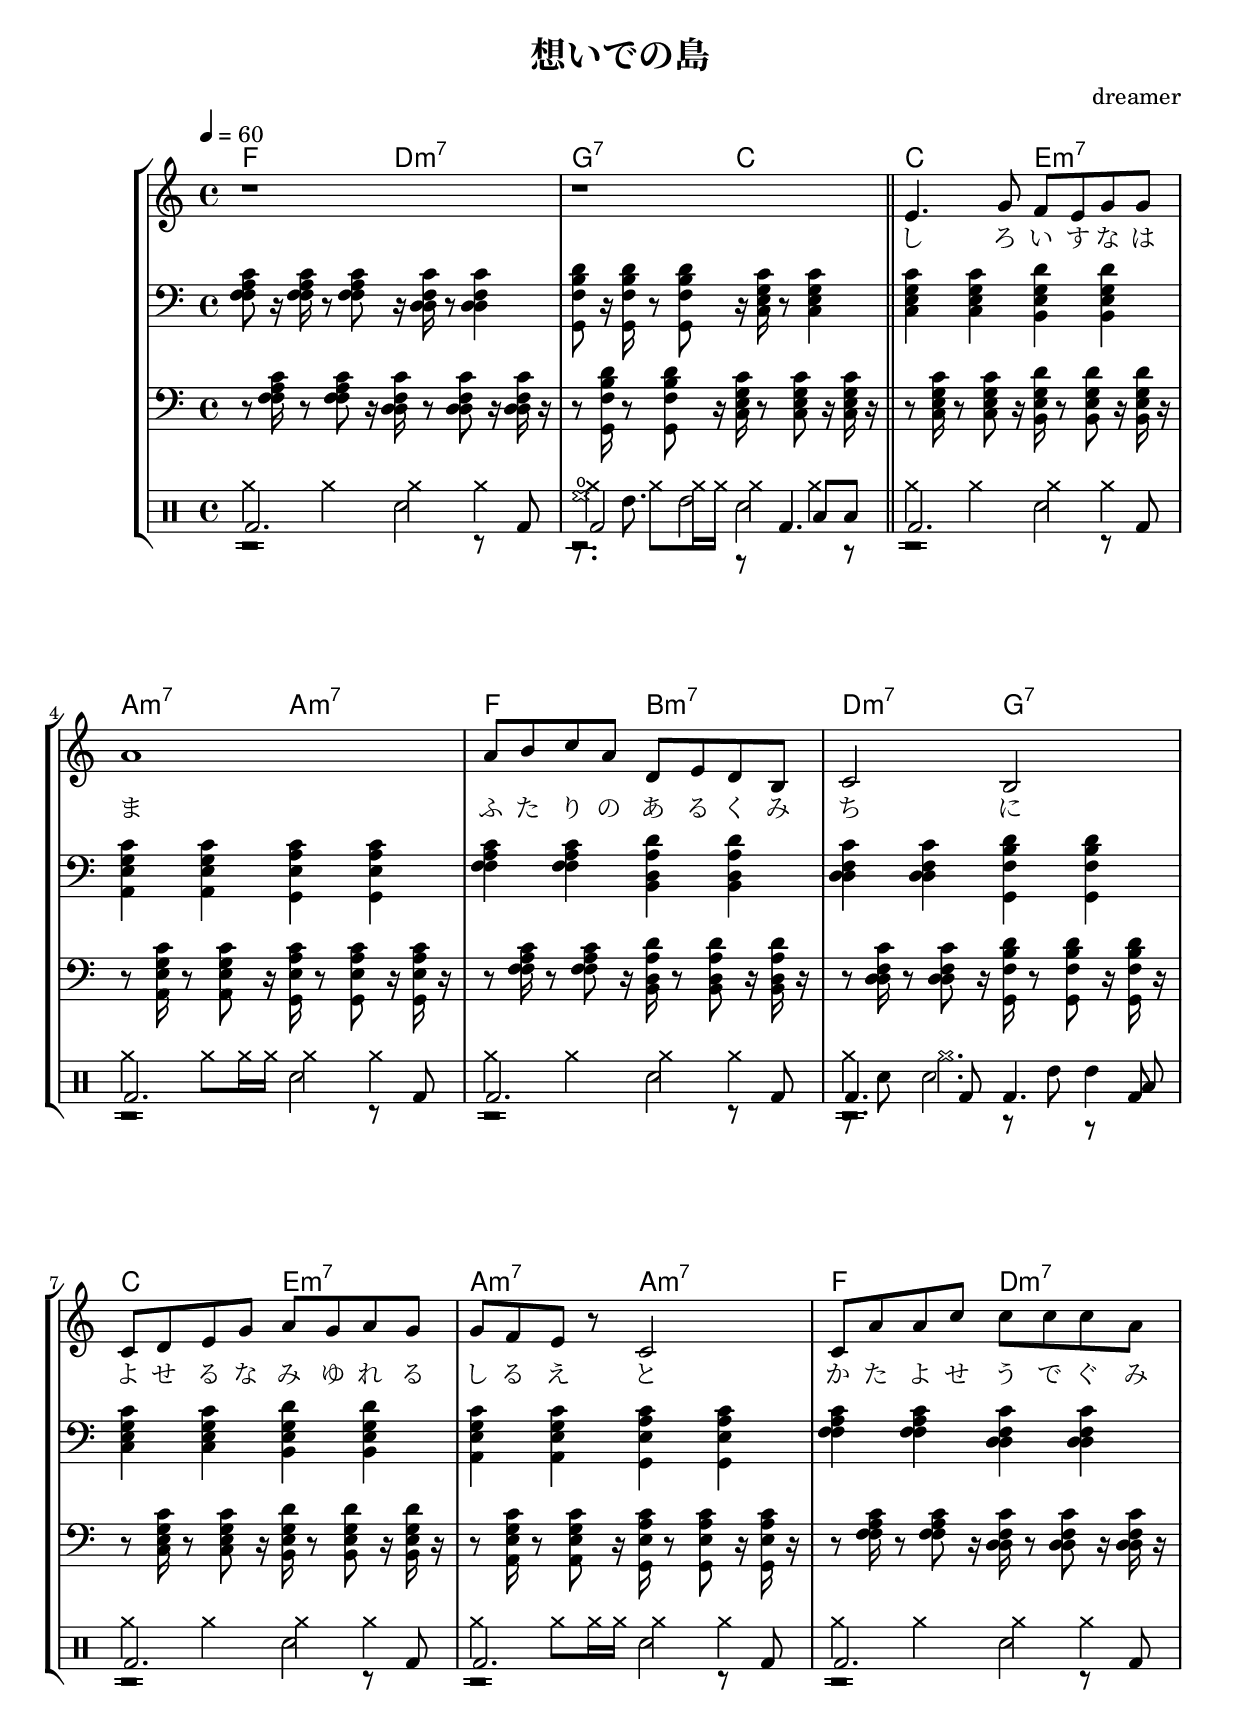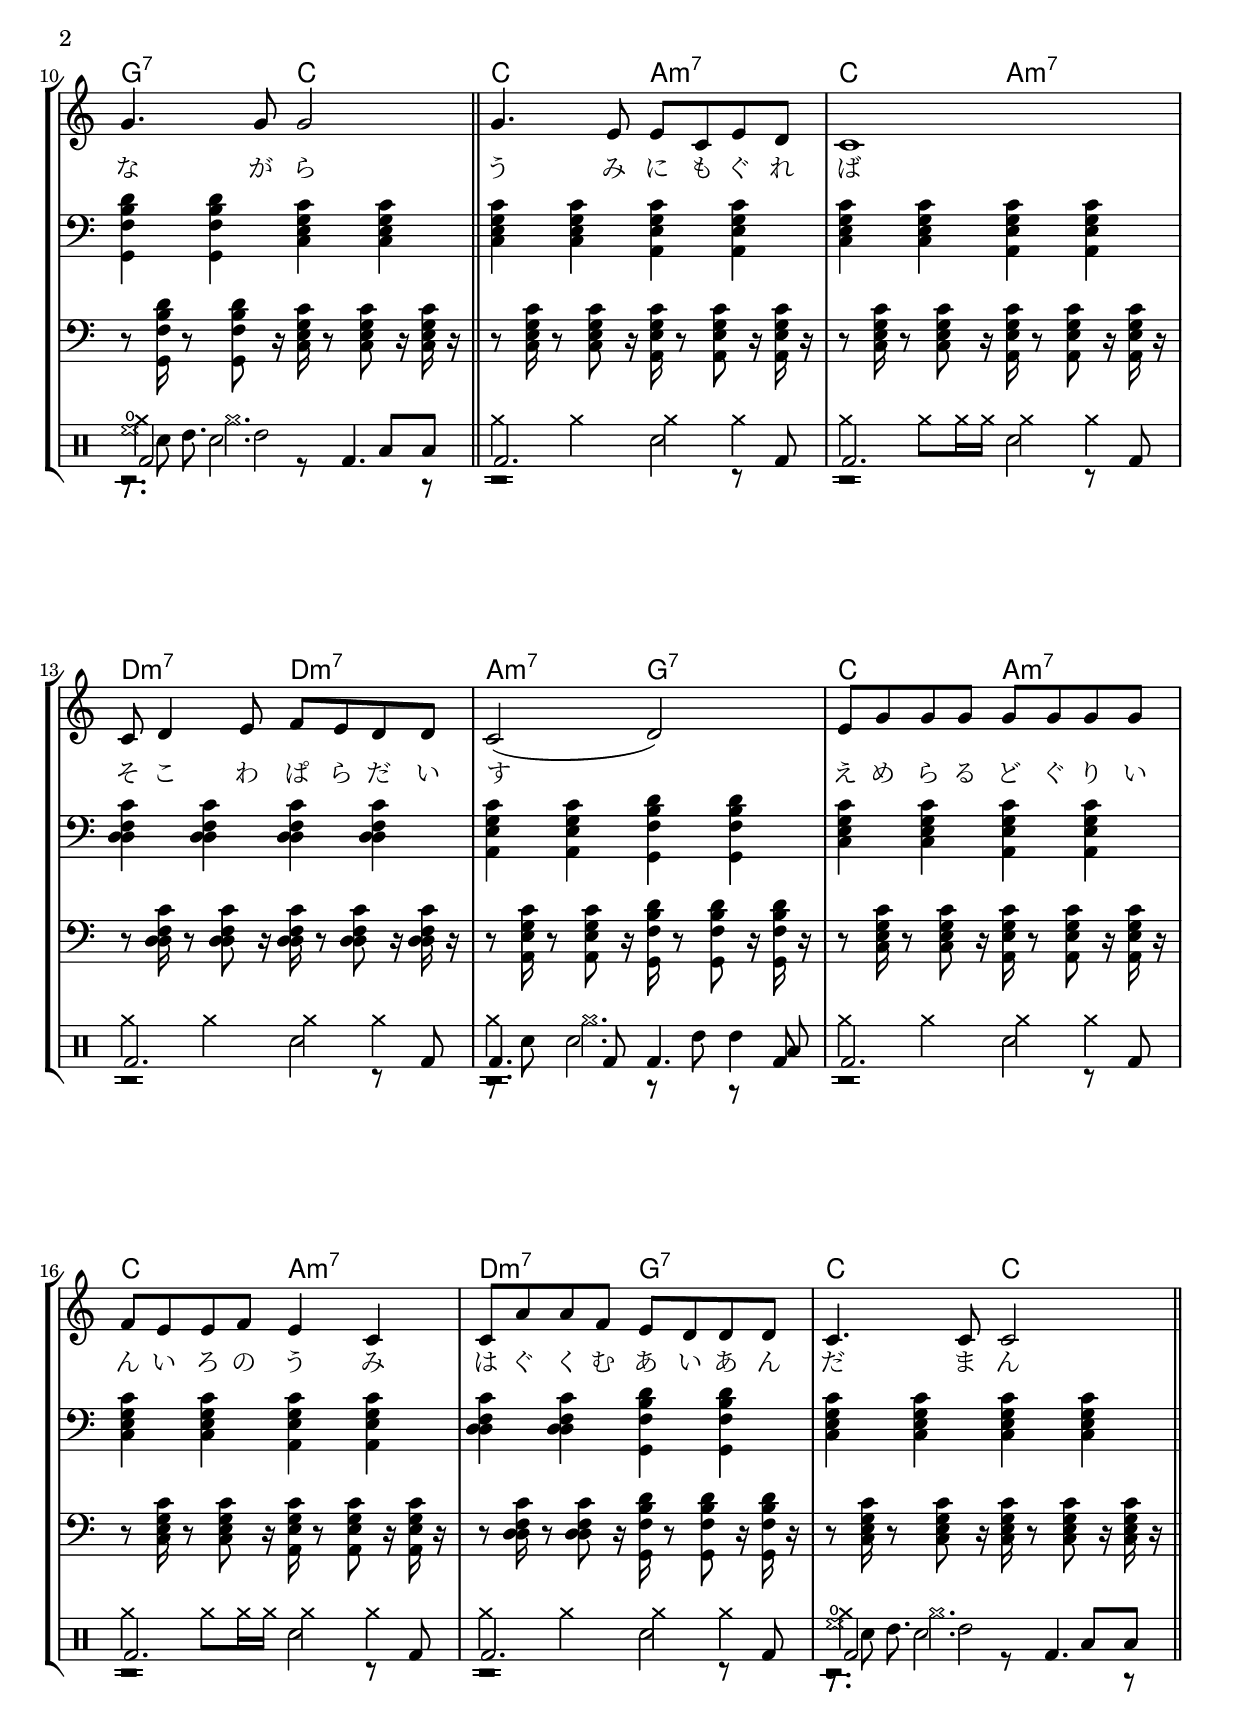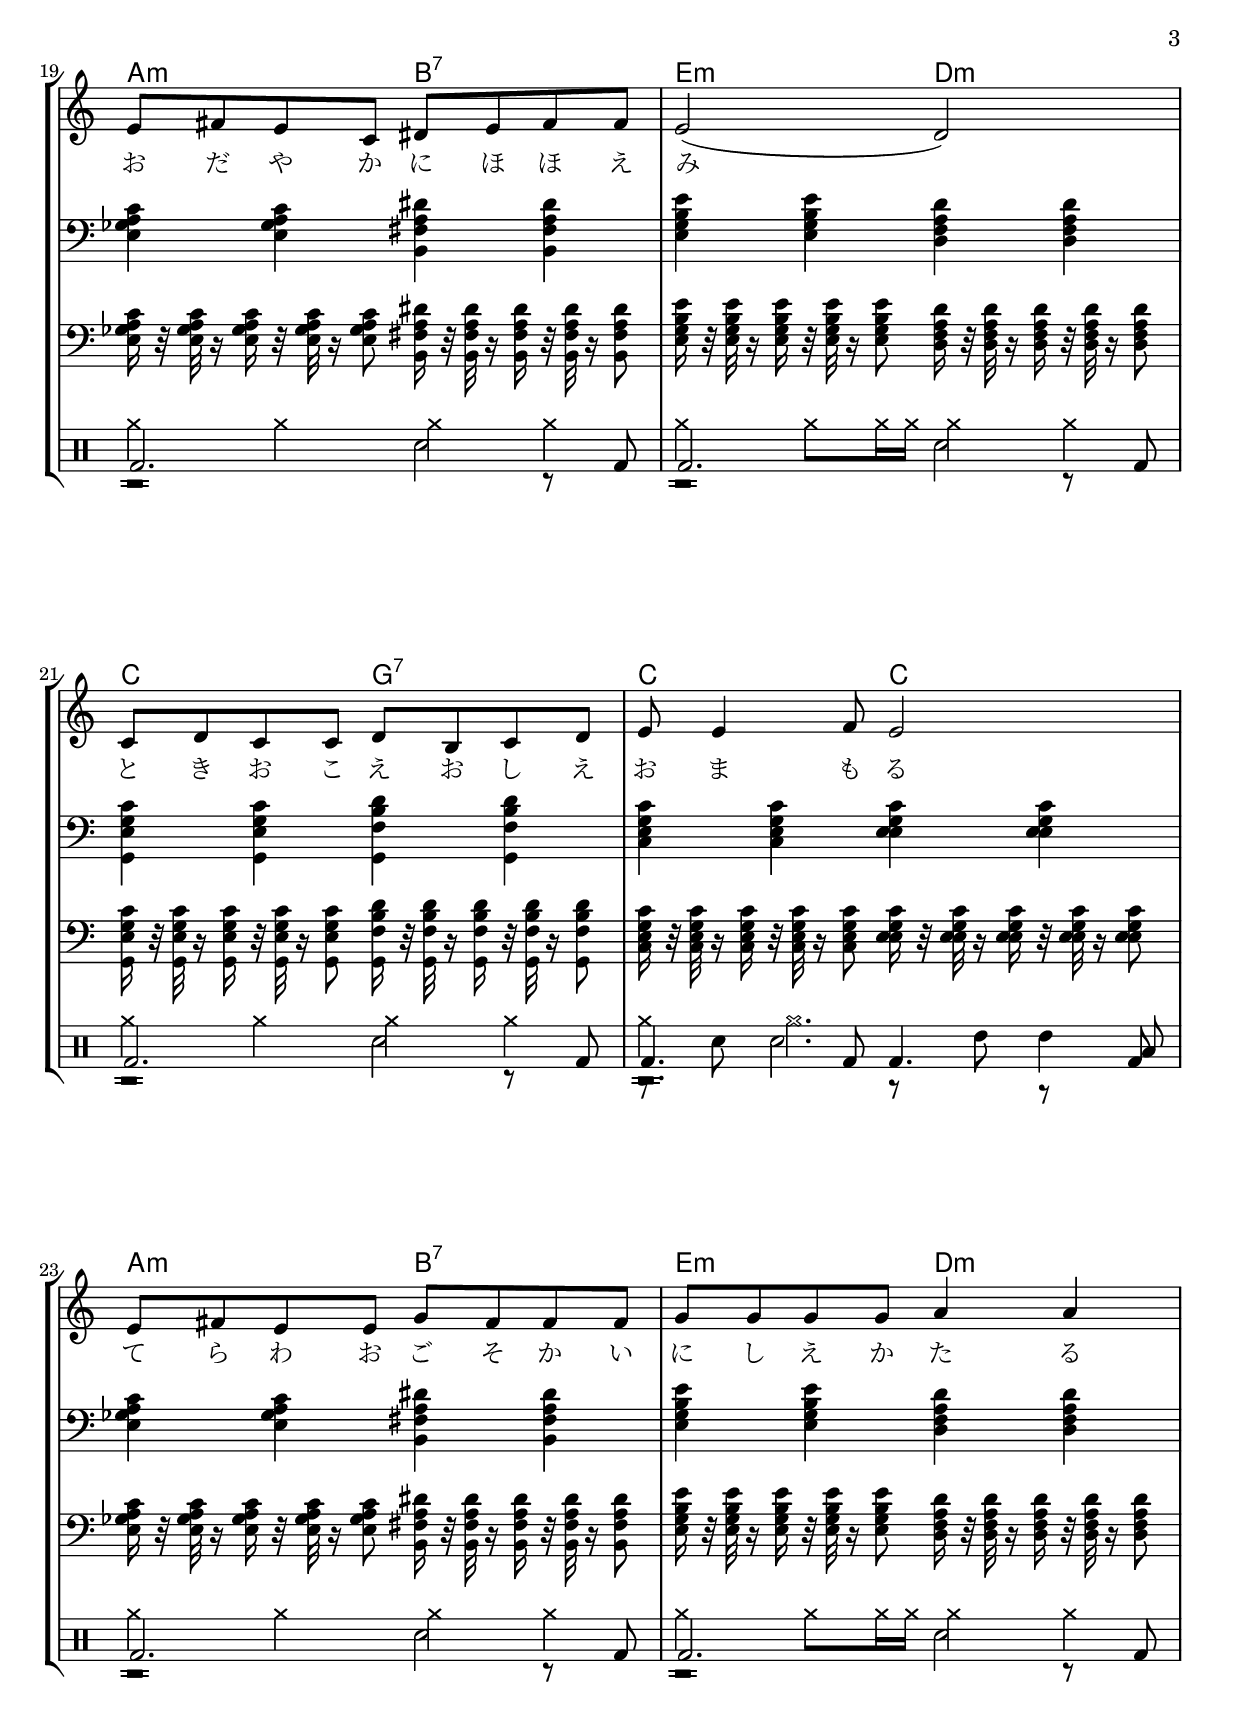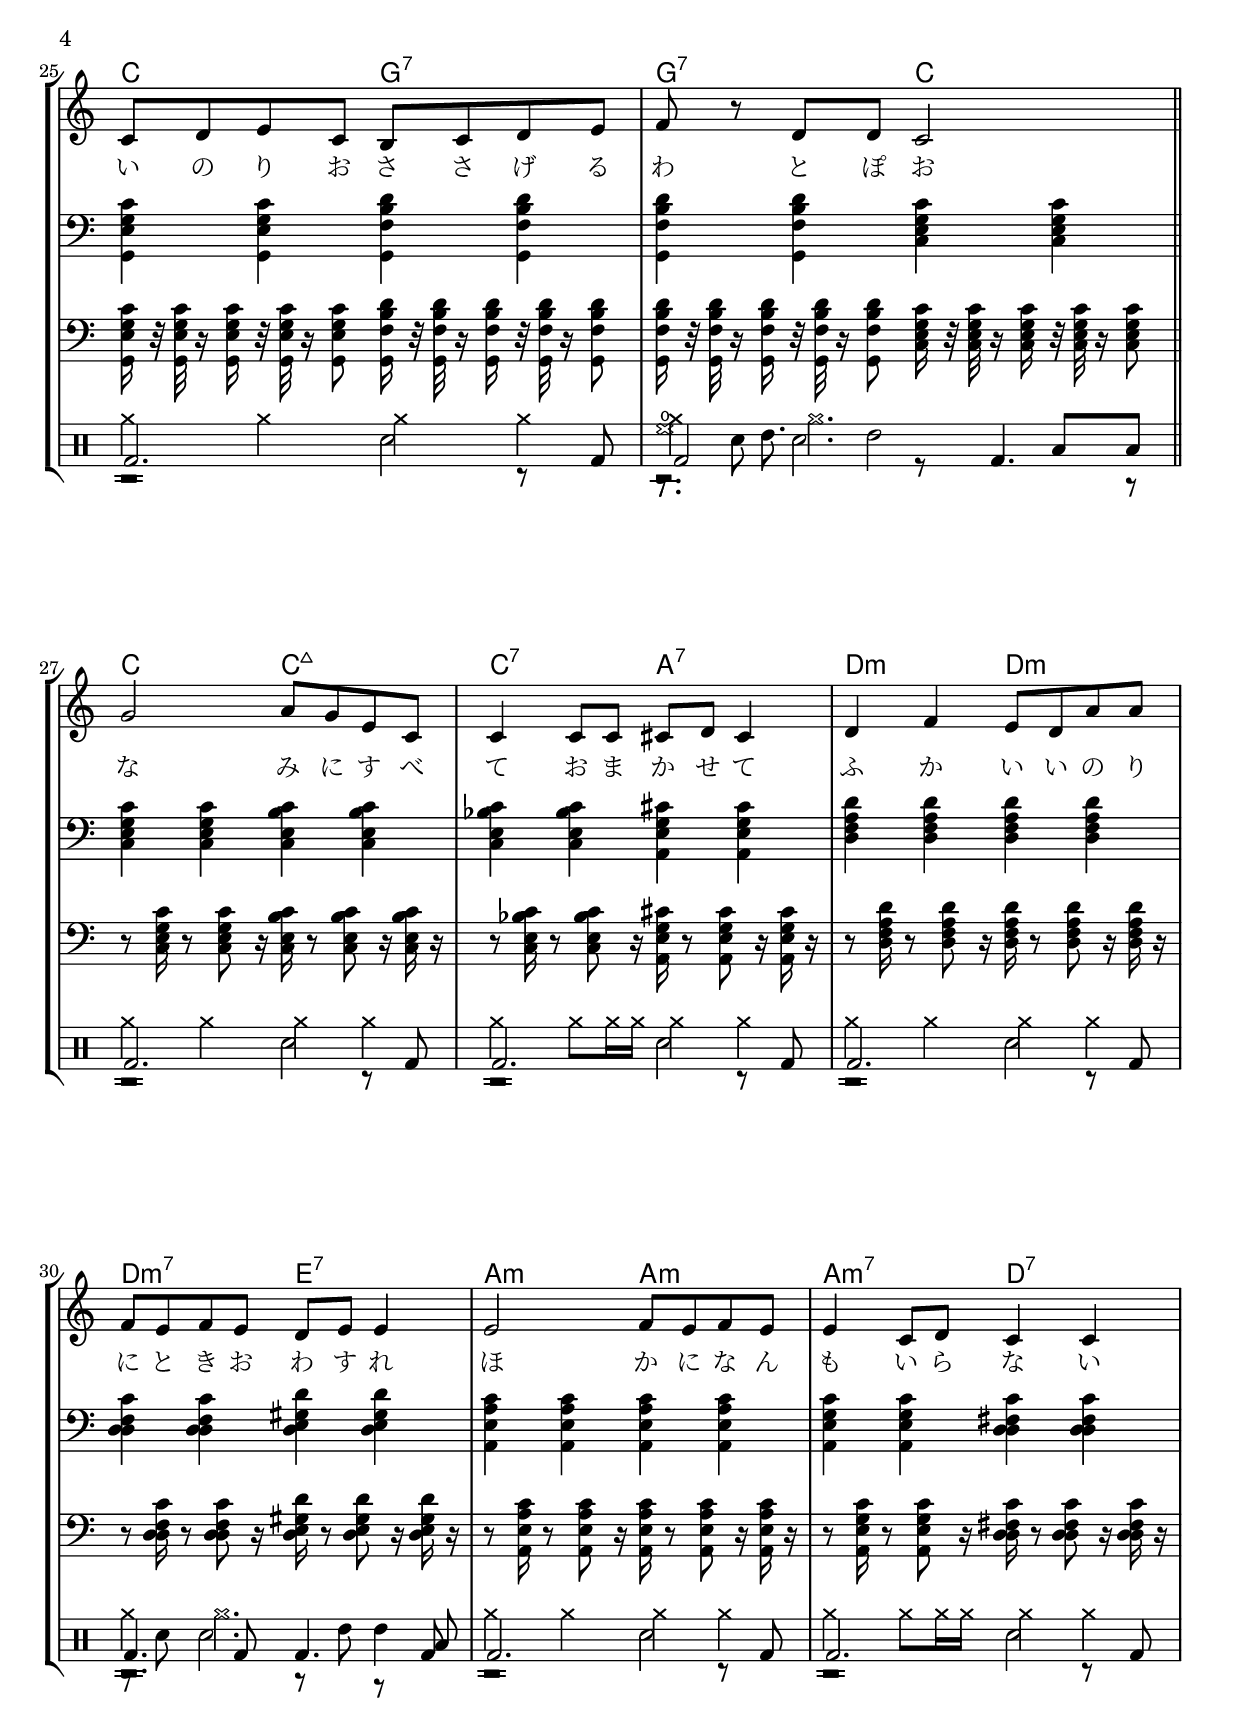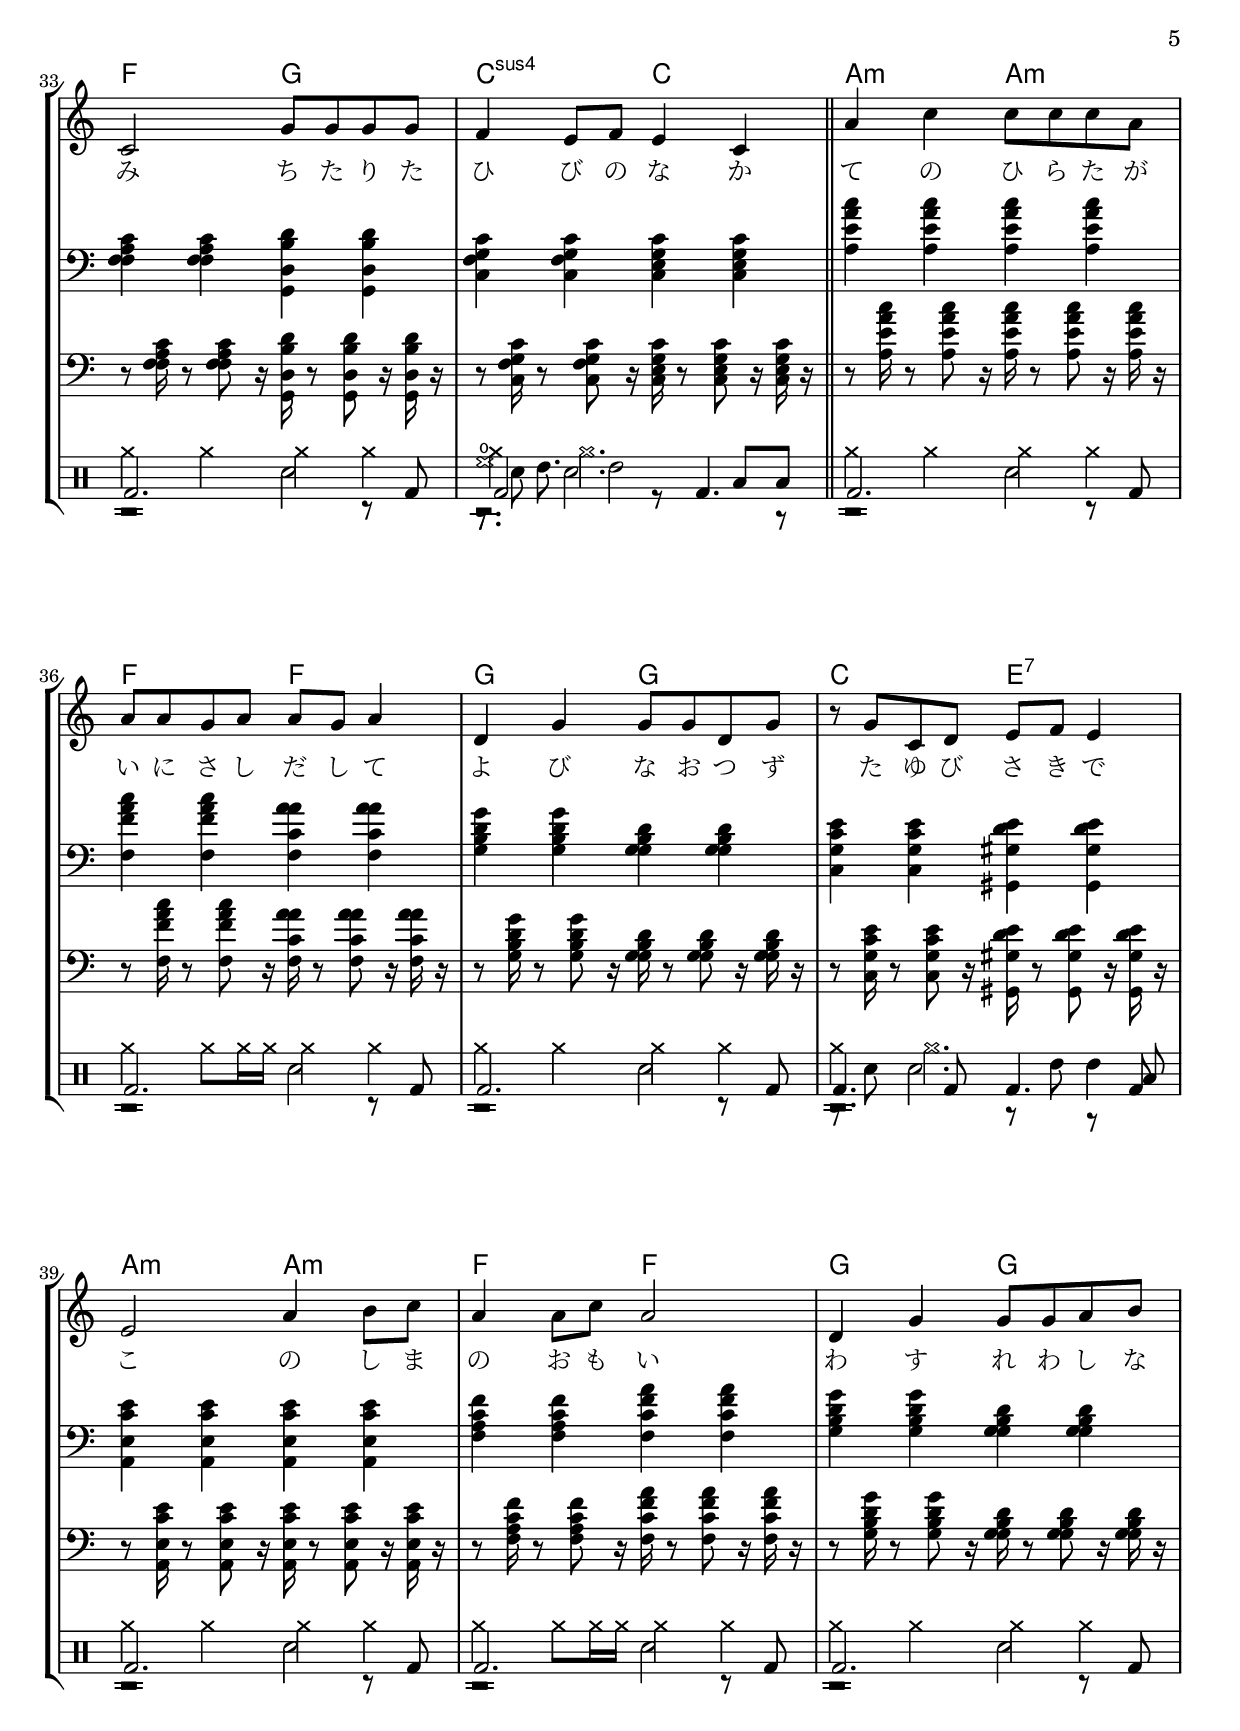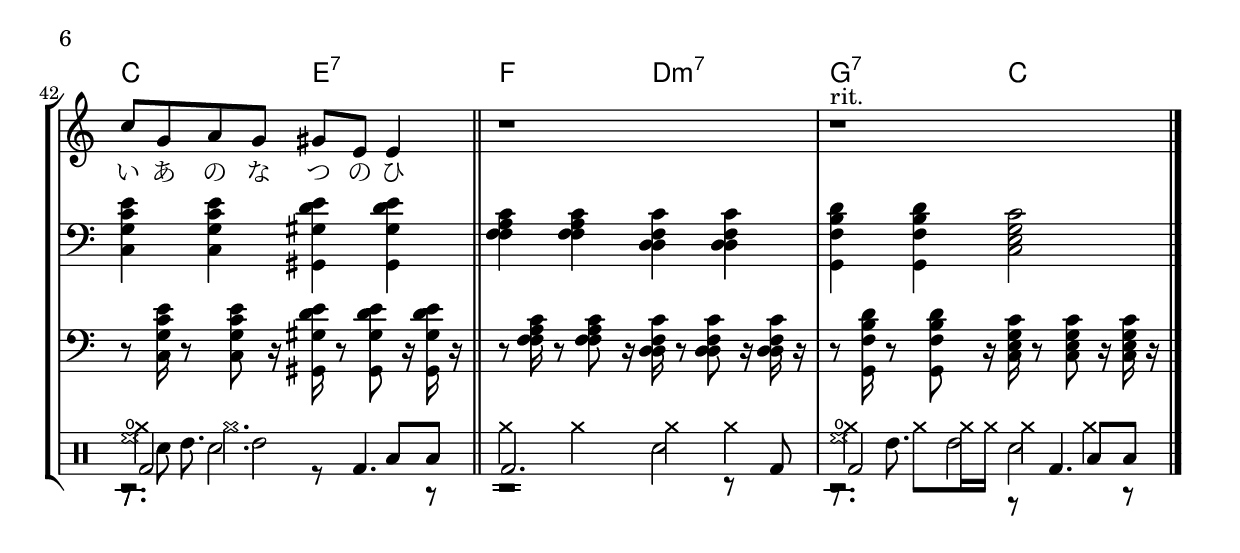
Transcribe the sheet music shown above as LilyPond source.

\version "2.12.1"

\header {
	title = \markup {想いでの島}
	composer = \markup \center-column {dreamer}
}

harmony = \chordmode {
	f2 d:min7 g:7 c 

	c e:min7 a:min7 a:min7 f b:min7 d:min7 g:7 c e:min7 a:min7 a:min7 f d:min7 g:7 c 

	c a:min7 c a:min7 d:min7 d:min7 a:min7 g:7 c a:min7 c a:min7 d:min7 g:7 c c 

	a:m b:7 e:m d:m c g:7 c c a:m b:7 e:m d:m c g:7 g:7 c 

	c c:maj7 c:7 a:7 d:m d:m d:min7 e:7 a:m a:m a:min7 d:7 f g c:sus4 c 

	a:m a:m f f g g c e:7 a:m a:m f f g g c e:7 

	f d:min7 g:7 c 
}

melody = {
	\key c \major
	\tempo 4 = 60
	r1 | r1   
	\set Staff.midiInstrument = #"fss0.35"
	 e'4.  g'8  f'8  e'8  g'8  g'8 
	a'1 
	a'8  b'8  c''8  a'8  d'8  e'8  d'8  b8 
	c'2  b2 
	c'8  d'8  e'8  g'8  a'8  g'8  a'8  g'8 
	g'8  f'8  e'8  r8  c'2 
	c'8  a'8  a'8  c''8  c''8  c''8  c''8  a'8 
	g'4.  g'8  g'2
	\set Staff.midiInstrument = #"fss0.35"
	 g'4.  e'8  e'8  c'8  e'8  d'8 
	c'1 
	c'8  d'4  e'8  f'8  e'8  d'8  d'8 
	c'2  (d'2) 
	e'8  g'8  g'8  g'8  g'8  g'8  g'8  g'8 
	f'8  e'8  e'8  f'8  e'4  c'4 
	c'8  a'8  a'8  f'8  e'8  d'8  d'8  d'8 
	c'4.  c'8  c'2
	\set Staff.midiInstrument = #"fss0.35"
	 e'8  fis'8  e'8  c'8  dis'8  e'8  fis'8  fis'8 
	e'2  (d'2) 
	c'8  d'8  c'8  c'8  d'8  b8  c'8  d'8 
	e'8  e'4  f'8  e'2 
	e'8  fis'8  e'8  e'8  g'8  fis'8  fis'8  fis'8 
	g'8  g'8  g'8  g'8  a'4  a'4 
	c'8  d'8  e'8  c'8  b8  c'8  d'8  e'8 
	f'8  r8  d'8  d'8  c'2
	\set Staff.midiInstrument = #"fss0.35"
	 g'2  a'8  g'8  e'8  c'8 
	c'4  c'8  c'8  cis'8  d'8  cis'4 
	d'4  f'4  e'8  d'8  a'8  a'8 
	f'8  e'8  f'8  e'8  d'8  e'8  e'4 
	e'2  f'8  e'8  f'8  e'8 
	e'4  c'8  d'8  c'4  c'4 
	c'2  g'8  g'8  g'8  g'8 
	f'4  e'8  f'8  e'4  c'4
	\set Staff.midiInstrument = #"fss0.35"
	 a'4  c''4  c''8  c''8  c''8  a'8 
	a'8  a'8  g'8  a'8  a'8  g'8  a'4 
	d'4  g'4  g'8  g'8  d'8  g'8 
	r8  g'8  c'8  d'8  e'8  f'8  e'4 
	e'2  a'4  b'8  c''8 
	a'4  a'8  c''8  a'2 
	d'4  g'4  g'8  g'8  a'8  b'8 
	c''8  g'8  a'8  g'8  gis'8  e'8  e'4
	r1 | r1^"rit." \bar "|."
}

words = \lyricmode {
	
	し  ろ  い  す  な  は  ま  ふ  た  り  の  あ  る  く  み  ち  に  よ  せ  る  な  み  ゆ  れ  る  し  る  え  と  か  た  よ  せ  う  で  ぐ  み  な  が  ら  
	う  み  に  も  ぐ  れ  ば  そ  こ  わ  ぱ  ら  だ  い  す  え  め  ら  る  ど  ぐ  り  い  ん  い  ろ  の  う  み  は  ぐ  く  む  あ  い  あ  ん  だ  ま  ん  
	お  だ  や  か  に  ほ  ほ  え  み  と  き  お  こ  え  お  し  え  お  ま  も  る  て  ら  わ  お  ご  そ  か  い  に  し  え  か  た  る  い  の  り  お  さ  さ  げ  る  わ  と  ぽ  お  
	な  み  に  す  べ  て  お  ま  か  せ  て  ふ  か  い  い  の  り  に  と  き  お  わ  す  れ  ほ  か  に  な  ん  も  い  ら  な  い  み  ち  た  り  た  ひ  び  の  な  か  
	て  の  ひ  ら  た  が  い  に  さ  し  だ  し  て  よ  び  な  お  つ  ず  た  ゆ  び  さ  き  で  こ  の  し  ま  の  お  も  い  わ  す  れ  わ  し  な  い  あ  の  な  つ  の  ひ  
	
}

tempochange = {
	\tempo 4 = 60
	r1 | r1 \bar "||"
	\tempo 4 = 60
	r1 | r1 | r1 | r1 | r1 | r1 | r1 | r1 \bar "||"
	\tempo 4 = 60
	r1 | r1 | r1 | r1 | r1 | r1 | r1 | r1 \bar "||"
	\tempo 4 = 60
	r1 | r1 | r1 | r1 | r1 | r1 | r1 | r1 \bar "||"
	\tempo 4 = 60
	r1 | r1 | r1 | r1 | r1 | r1 | r1 | r1 \bar "||"
	\tempo 4 = 60
	r1 | r1 | r1 | r1 | r1 | r1 | r1 | r1 \bar "||"
	\tempo 4 = 60
	r1 | \tempo 4 = 45 r2 \tempo 4 = 40 r2 \bar "|."
}

mainacc = {
	\clef bass
	\set Staff.midiInstrument = #"Synthstrings 1"
	\key c \major
	\tempo 4 = 60
	<f f a c'>8 r16 <f f a c'>16 r8     <f f a c'>8
	r16 <d d f c'>16 r8     <d d f c'>4
	<g, f b d'>8 r16 <g, f b d'>16 r8     <g, f b d'>8
	r16 <c e g c'>16 r8     <c e g c'>4
	\bar "||"

	\set Staff.midiInstrument = #"Synthstrings 2"
	<c e g c'>4 <c e g c'>4
	<b, e g d'>4 <b, e g d'>4
	<a, e g c'>4 <a, e g c'>4
	<g, e a c'>4 <g, e a c'>4
	<f f a c'>4 <f f a c'>4
	<b, d a d'>4 <b, d a d'>4
	<d d f c'>4 <d d f c'>4
	<g, f b d'>4 <g, f b d'>4
	<c e g c'>4 <c e g c'>4
	<b, e g d'>4 <b, e g d'>4
	<a, e g c'>4 <a, e g c'>4
	<g, e a c'>4 <g, e a c'>4
	<f f a c'>4 <f f a c'>4
	<d d f c'>4 <d d f c'>4
	<g, f b d'>4 <g, f b d'>4
	<c e g c'>4 <c e g c'>4
	\bar "||"

	\set Staff.midiInstrument = #"String Ensemble 2"
	<c e g c'>4 <c e g c'>4
	<a, e g c'>4 <a, e g c'>4
	<c e g c'>4 <c e g c'>4
	<a, e g c'>4 <a, e g c'>4
	<d d f c'>4 <d d f c'>4
	<d d f c'>4 <d d f c'>4
	<a, e g c'>4 <a, e g c'>4
	<g, f b d'>4 <g, f b d'>4
	<c e g c'>4 <c e g c'>4
	<a, e g c'>4 <a, e g c'>4
	<c e g c'>4 <c e g c'>4
	<a, e g c'>4 <a, e g c'>4
	<d d f c'>4 <d d f c'>4
	<g, f b d'>4 <g, f b d'>4
	<c e g c'>4 <c e g c'>4
	<c e g c'>4 <c e g c'>4
	\bar "||"

	\set Staff.midiInstrument = #"String Ensemble 1"
	<ges e a c'>4 <ges e a c'>4
	<b, fis a dis'>4 <b, fis a dis'>4
	<e g b e'>4 <e g b e'>4
	<f d a d'>4 <f d a d'>4
	<g, e g c'>4 <g, e g c'>4
	<g, f b d'>4 <g, f b d'>4
	<c e g c'>4 <c e g c'>4
	<e e g c'>4 <e e g c'>4
	<ges e a c'>4 <ges e a c'>4
	<b, fis a dis'>4 <b, fis a dis'>4
	<e g b e'>4 <e g b e'>4
	<f d a d'>4 <f d a d'>4
	<g, e g c'>4 <g, e g c'>4
	<g, f b d'>4 <g, f b d'>4
	<g, f b d'>4 <g, f b d'>4
	<c e g c'>4 <c e g c'>4
	\bar "||"

	\set Staff.midiInstrument = #"Viola"
	<c e g c'>4 <c e g c'>4
	<c e b c'>4 <c e b c'>4
	<c e bes c'>4 <c e bes c'>4
	<a, e g cis'>4 <a, e g cis'>4
	<d f a d'>4 <d f a d'>4
	<d f a d'>4 <d f a d'>4
	<d d f c'>4 <d d f c'>4
	<e d gis d'>4 <e d gis d'>4
	<a, e a c'>4 <a, e a c'>4
	<a, e a c'>4 <a, e a c'>4
	<a, e g c'>4 <a, e g c'>4
	<d d fis c'>4 <d d fis c'>4
	<f f a c'>4 <f f a c'>4
	<g, d b d'>4 <g, d b d'>4
	<c f g c'>4 <c f g c'>4
	<c e g c'>4 <c e g c'>4
	\bar "||"

	\set Staff.midiInstrument = #"Viola"
	<a e' a' c''>4 <a e' a' c''>4
	<a e' a' c''>4 <a e' a' c''>4
	<f f' a' c''>4 <f f' a' c''>4
	<f c' a' a'>4 <f c' a' a'>4
	<g b d' g'>4 <g b d' g'>4
	<g g b d'>4 <g g b d'>4
	<c g c' e'>4 <c g c' e'>4
	<gis, gis d' e'>4 <gis, gis d' e'>4
	<a, e c' e'>4 <a, e c' e'>4
	<a, e c' e'>4 <a, e c' e'>4
	<f a c' f'>4 <f a c' f'>4
	<f c' f' a'>4 <f c' f' a'>4
	<g b d' g'>4 <g b d' g'>4
	<g g b d'>4 <g g b d'>4
	<c g c' e'>4 <c g c' e'>4
	<gis, gis d' e'>4 <gis, gis d' e'>4
	\bar "||"

	\set Staff.midiInstrument = #"String Ensemble 1"
	<f f a c'>4 <f f a c'>4
	<d d f c'>4 <d d f c'>4
	<g, f b d'>4 <g, f b d'>4
	<c e g c'>2
	\bar "|."
}

subacc = {
	\clef bass
	\set Staff.midiInstrument = #"String Ensemble 1"
	\key c \major
	\tempo 4 = 60
	r8 <f f a c'>16 r8 <f f a c'>8 r16
	<d d f c'>16 r8      <d d f c'>8 r16 <d d f c'>16 r16
	r8 <g, f b d'>16 r8 <g, f b d'>8 r16
	<c e g c'>16 r8      <c e g c'>8 r16 <c e g c'>16 r16
	\bar "||"

	\set Staff.midiInstrument = #"Acoustic grand"
	r8 <c e g c'>16 r8 <c e g c'>8 r16
	<b, e g d'>16 r8      <b, e g d'>8 r16 <b, e g d'>16 r16
	r8 <a, e g c'>16 r8 <a, e g c'>8 r16
	<g, e a c'>16 r8      <g, e a c'>8 r16 <g, e a c'>16 r16
	r8 <f f a c'>16 r8 <f f a c'>8 r16
	<b, d a d'>16 r8      <b, d a d'>8 r16 <b, d a d'>16 r16
	r8 <d d f c'>16 r8 <d d f c'>8 r16
	<g, f b d'>16 r8      <g, f b d'>8 r16 <g, f b d'>16 r16
	r8 <c e g c'>16 r8 <c e g c'>8 r16
	<b, e g d'>16 r8      <b, e g d'>8 r16 <b, e g d'>16 r16
	r8 <a, e g c'>16 r8 <a, e g c'>8 r16
	<g, e a c'>16 r8      <g, e a c'>8 r16 <g, e a c'>16 r16
	r8 <f f a c'>16 r8 <f f a c'>8 r16
	<d d f c'>16 r8      <d d f c'>8 r16 <d d f c'>16 r16
	r8 <g, f b d'>16 r8 <g, f b d'>8 r16
	<c e g c'>16 r8      <c e g c'>8 r16 <c e g c'>16 r16
	\bar "||"

	\set Staff.midiInstrument = #"Acoustic grand"
	r8 <c e g c'>16 r8 <c e g c'>8 r16
	<a, e g c'>16 r8      <a, e g c'>8 r16 <a, e g c'>16 r16
	r8 <c e g c'>16 r8 <c e g c'>8 r16
	<a, e g c'>16 r8      <a, e g c'>8 r16 <a, e g c'>16 r16
	r8 <d d f c'>16 r8 <d d f c'>8 r16
	<d d f c'>16 r8      <d d f c'>8 r16 <d d f c'>16 r16
	r8 <a, e g c'>16 r8 <a, e g c'>8 r16
	<g, f b d'>16 r8      <g, f b d'>8 r16 <g, f b d'>16 r16
	r8 <c e g c'>16 r8 <c e g c'>8 r16
	<a, e g c'>16 r8      <a, e g c'>8 r16 <a, e g c'>16 r16
	r8 <c e g c'>16 r8 <c e g c'>8 r16
	<a, e g c'>16 r8      <a, e g c'>8 r16 <a, e g c'>16 r16
	r8 <d d f c'>16 r8 <d d f c'>8 r16
	<g, f b d'>16 r8      <g, f b d'>8 r16 <g, f b d'>16 r16
	r8 <c e g c'>16 r8 <c e g c'>8 r16
	<c e g c'>16 r8      <c e g c'>8 r16 <c e g c'>16 r16
	\bar "||"

	\set Staff.midiInstrument = #"Acoustic grand"
	<ges e a c'>16 r32 <ges e a c'>32 r16     <ges e a c'>16 r32 <ges e a c'>32 r16     <ges e a c'>8
	<b, fis a dis'>16 r32 <b, fis a dis'>32 r16     <b, fis a dis'>16 r32 <b, fis a dis'>32 r16     <b, fis a dis'>8
	<e g b e'>16 r32 <e g b e'>32 r16     <e g b e'>16 r32 <e g b e'>32 r16     <e g b e'>8
	<f d a d'>16 r32 <f d a d'>32 r16     <f d a d'>16 r32 <f d a d'>32 r16     <f d a d'>8
	<g, e g c'>16 r32 <g, e g c'>32 r16     <g, e g c'>16 r32 <g, e g c'>32 r16     <g, e g c'>8
	<g, f b d'>16 r32 <g, f b d'>32 r16     <g, f b d'>16 r32 <g, f b d'>32 r16     <g, f b d'>8
	<c e g c'>16 r32 <c e g c'>32 r16     <c e g c'>16 r32 <c e g c'>32 r16     <c e g c'>8
	<e e g c'>16 r32 <e e g c'>32 r16     <e e g c'>16 r32 <e e g c'>32 r16     <e e g c'>8
	<ges e a c'>16 r32 <ges e a c'>32 r16     <ges e a c'>16 r32 <ges e a c'>32 r16     <ges e a c'>8
	<b, fis a dis'>16 r32 <b, fis a dis'>32 r16     <b, fis a dis'>16 r32 <b, fis a dis'>32 r16     <b, fis a dis'>8
	<e g b e'>16 r32 <e g b e'>32 r16     <e g b e'>16 r32 <e g b e'>32 r16     <e g b e'>8
	<f d a d'>16 r32 <f d a d'>32 r16     <f d a d'>16 r32 <f d a d'>32 r16     <f d a d'>8
	<g, e g c'>16 r32 <g, e g c'>32 r16     <g, e g c'>16 r32 <g, e g c'>32 r16     <g, e g c'>8
	<g, f b d'>16 r32 <g, f b d'>32 r16     <g, f b d'>16 r32 <g, f b d'>32 r16     <g, f b d'>8
	<g, f b d'>16 r32 <g, f b d'>32 r16     <g, f b d'>16 r32 <g, f b d'>32 r16     <g, f b d'>8
	<c e g c'>16 r32 <c e g c'>32 r16     <c e g c'>16 r32 <c e g c'>32 r16     <c e g c'>8
	\bar "||"

	\set Staff.midiInstrument = #"Acoustic grand"
	r8 <c e g c'>16 r8 <c e g c'>8 r16
	<c e b c'>16 r8      <c e b c'>8 r16 <c e b c'>16 r16
	r8 <c e bes c'>16 r8 <c e bes c'>8 r16
	<a, e g cis'>16 r8      <a, e g cis'>8 r16 <a, e g cis'>16 r16
	r8 <d f a d'>16 r8 <d f a d'>8 r16
	<d f a d'>16 r8      <d f a d'>8 r16 <d f a d'>16 r16
	r8 <d d f c'>16 r8 <d d f c'>8 r16
	<e d gis d'>16 r8      <e d gis d'>8 r16 <e d gis d'>16 r16
	r8 <a, e a c'>16 r8 <a, e a c'>8 r16
	<a, e a c'>16 r8      <a, e a c'>8 r16 <a, e a c'>16 r16
	r8 <a, e g c'>16 r8 <a, e g c'>8 r16
	<d d fis c'>16 r8      <d d fis c'>8 r16 <d d fis c'>16 r16
	r8 <f f a c'>16 r8 <f f a c'>8 r16
	<g, d b d'>16 r8      <g, d b d'>8 r16 <g, d b d'>16 r16
	r8 <c f g c'>16 r8 <c f g c'>8 r16
	<c e g c'>16 r8      <c e g c'>8 r16 <c e g c'>16 r16
	\bar "||"

	\set Staff.midiInstrument = #"Acoustic grand"
	r8 <a e' a' c''>16 r8 <a e' a' c''>8 r16
	<a e' a' c''>16 r8      <a e' a' c''>8 r16 <a e' a' c''>16 r16
	r8 <f f' a' c''>16 r8 <f f' a' c''>8 r16
	<f c' a' a'>16 r8      <f c' a' a'>8 r16 <f c' a' a'>16 r16
	r8 <g b d' g'>16 r8 <g b d' g'>8 r16
	<g g b d'>16 r8      <g g b d'>8 r16 <g g b d'>16 r16
	r8 <c g c' e'>16 r8 <c g c' e'>8 r16
	<gis, gis d' e'>16 r8      <gis, gis d' e'>8 r16 <gis, gis d' e'>16 r16
	r8 <a, e c' e'>16 r8 <a, e c' e'>8 r16
	<a, e c' e'>16 r8      <a, e c' e'>8 r16 <a, e c' e'>16 r16
	r8 <f a c' f'>16 r8 <f a c' f'>8 r16
	<f c' f' a'>16 r8      <f c' f' a'>8 r16 <f c' f' a'>16 r16
	r8 <g b d' g'>16 r8 <g b d' g'>8 r16
	<g g b d'>16 r8      <g g b d'>8 r16 <g g b d'>16 r16
	r8 <c g c' e'>16 r8 <c g c' e'>8 r16
	<gis, gis d' e'>16 r8      <gis, gis d' e'>8 r16 <gis, gis d' e'>16 r16
	\bar "||"

	\set Staff.midiInstrument = #"Acoustic grand"
	r8 <f f a c'>16 r8 <f f a c'>8 r16
	<d d f c'>16 r8      <d d f c'>8 r16 <d d f c'>16 r16
	r8 <g, f b d'>16 r8 <g, f b d'>8 r16
	<c e g c'>16 r8      <c e g c'>8 r16 <c e g c'>16 r16
	\bar "|."
}

percA = {
	\drummode {
	cymr4 cymr4 cymr4 cymr4  |cymr4 cymr8 cymr16 cymr16 cymr4 cymr4  \bar "||"
	cymr4 cymr4 cymr4 cymr4  |cymr4 cymr8 cymr16 cymr16 cymr4 cymr4  |cymr4 cymr4 cymr4 cymr4  |cymr4 cymr2.  |cymr4 cymr4 cymr4 cymr4  |cymr4 cymr8 cymr16 cymr16 cymr4 cymr4  |cymr4 cymr4 cymr4 cymr4  |cymr4 cymr2.  \bar "||"
	cymr4 cymr4 cymr4 cymr4  |cymr4 cymr8 cymr16 cymr16 cymr4 cymr4  |cymr4 cymr4 cymr4 cymr4  |cymr4 cymr2.  |cymr4 cymr4 cymr4 cymr4  |cymr4 cymr8 cymr16 cymr16 cymr4 cymr4  |cymr4 cymr4 cymr4 cymr4  |cymr4 cymr2.  \bar "||"
	cymr4 cymr4 cymr4 cymr4  |cymr4 cymr8 cymr16 cymr16 cymr4 cymr4  |cymr4 cymr4 cymr4 cymr4  |cymr4 cymr2.  |cymr4 cymr4 cymr4 cymr4  |cymr4 cymr8 cymr16 cymr16 cymr4 cymr4  |cymr4 cymr4 cymr4 cymr4  |cymr4 cymr2.  \bar "||"
	cymr4 cymr4 cymr4 cymr4  |cymr4 cymr8 cymr16 cymr16 cymr4 cymr4  |cymr4 cymr4 cymr4 cymr4  |cymr4 cymr2.  |cymr4 cymr4 cymr4 cymr4  |cymr4 cymr8 cymr16 cymr16 cymr4 cymr4  |cymr4 cymr4 cymr4 cymr4  |cymr4 cymr2.  \bar "||"
	cymr4 cymr4 cymr4 cymr4  |cymr4 cymr8 cymr16 cymr16 cymr4 cymr4  |cymr4 cymr4 cymr4 cymr4  |cymr4 cymr2.  |cymr4 cymr4 cymr4 cymr4  |cymr4 cymr8 cymr16 cymr16 cymr4 cymr4  |cymr4 cymr4 cymr4 cymr4  |cymr4 cymr2.  \bar "||"
	cymr4 cymr4 cymr4 cymr4  |cymr4 cymr8 cymr16 cymr16 cymr4 cymr4  \bar "|."
	}
}

percB = {
	\drummode {
	r2 sn2  |r2 sn2  \bar "||"
	r2 sn2  |r2 sn2  |r2 sn2  |r8 sn8 sn2.  |r2 sn2  |r2 sn2  |r2 sn2  |r8 sn8 sn2.  \bar "||"
	r2 sn2  |r2 sn2  |r2 sn2  |r8 sn8 sn2.  |r2 sn2  |r2 sn2  |r2 sn2  |r8 sn8 sn2.  \bar "||"
	r2 sn2  |r2 sn2  |r2 sn2  |r8 sn8 sn2.  |r2 sn2  |r2 sn2  |r2 sn2  |r8 sn8 sn2.  \bar "||"
	r2 sn2  |r2 sn2  |r2 sn2  |r8 sn8 sn2.  |r2 sn2  |r2 sn2  |r2 sn2  |r8 sn8 sn2.  \bar "||"
	r2 sn2  |r2 sn2  |r2 sn2  |r8 sn8 sn2.  |r2 sn2  |r2 sn2  |r2 sn2  |r8 sn8 sn2.  \bar "||"
	r2 sn2  |r2 sn2  \bar "|."
	}
}

percC = {
	\drummode {
	bd2. r8 bd8  |bd2 r8 bd4.  \bar "||"
	bd2. r8 bd8  |bd2. r8 bd8  |bd2. r8 bd8  |bd4. bd8 bd4. bd8  |bd2. r8 bd8  |bd2. r8 bd8  |bd2. r8 bd8  |bd2 r8 bd4.  \bar "||"
	bd2. r8 bd8  |bd2. r8 bd8  |bd2. r8 bd8  |bd4. bd8 bd4. bd8  |bd2. r8 bd8  |bd2. r8 bd8  |bd2. r8 bd8  |bd2 r8 bd4.  \bar "||"
	bd2. r8 bd8  |bd2. r8 bd8  |bd2. r8 bd8  |bd4. bd8 bd4. bd8  |bd2. r8 bd8  |bd2. r8 bd8  |bd2. r8 bd8  |bd2 r8 bd4.  \bar "||"
	bd2. r8 bd8  |bd2. r8 bd8  |bd2. r8 bd8  |bd4. bd8 bd4. bd8  |bd2. r8 bd8  |bd2. r8 bd8  |bd2. r8 bd8  |bd2 r8 bd4.  \bar "||"
	bd2. r8 bd8  |bd2. r8 bd8  |bd2. r8 bd8  |bd4. bd8 bd4. bd8  |bd2. r8 bd8  |bd2. r8 bd8  |bd2. r8 bd8  |bd2 r8 bd4.  \bar "||"
	bd2. r8 bd8  |bd2 r8 bd4.  \bar "|."
	}
}

percD = {
	\drummode {
	r1 |r8. tommh8. tommh2 r8  \bar "||"
	r1 |r1 |r1 |r2 r8 tommh8 tommh4  |r1 |r1 |r1 |r8. tommh8. tommh2 r8  \bar "||"
	r1 |r1 |r1 |r2 r8 tommh8 tommh4  |r1 |r1 |r1 |r8. tommh8. tommh2 r8  \bar "||"
	r1 |r1 |r1 |r2 r8 tommh8 tommh4  |r1 |r1 |r1 |r8. tommh8. tommh2 r8  \bar "||"
	r1 |r1 |r1 |r2 r8 tommh8 tommh4  |r1 |r1 |r1 |r8. tommh8. tommh2 r8  \bar "||"
	r1 |r1 |r1 |r2 r8 tommh8 tommh4  |r1 |r1 |r1 |r8. tommh8. tommh2 r8  \bar "||"
	r1 |r8. tommh8. tommh2 r8  \bar "|."
	}
}

percE = {
	\drummode {
	r1 |r2. toml8 toml8  \bar "||"
	r1 |r1 |r1 |r2. r8 toml8  |r1 |r1 |r1 |r2. toml8 toml8  \bar "||"
	r1 |r1 |r1 |r2. r8 toml8  |r1 |r1 |r1 |r2. toml8 toml8  \bar "||"
	r1 |r1 |r1 |r2. r8 toml8  |r1 |r1 |r1 |r2. toml8 toml8  \bar "||"
	r1 |r1 |r1 |r2. r8 toml8  |r1 |r1 |r1 |r2. toml8 toml8  \bar "||"
	r1 |r1 |r1 |r2. r8 toml8  |r1 |r1 |r1 |r2. toml8 toml8  \bar "||"
	r1 |r2. toml8 toml8  \bar "|."
	}
}

percF = {
	\drummode {
	r1 |hho1  \bar "||"
	r1 |r1 |r1 |r1 |r1 |r1 |r1 |hho1  \bar "||"
	r1 |r1 |r1 |r1 |r1 |r1 |r1 |hho1  \bar "||"
	r1 |r1 |r1 |r1 |r1 |r1 |r1 |hho1  \bar "||"
	r1 |r1 |r1 |r1 |r1 |r1 |r1 |hho1  \bar "||"
	r1 |r1 |r1 |r1 |r1 |r1 |r1 |hho1  \bar "||"
	r1 |hho1  \bar "|."
	}
}

\score {
	<<
		\new StaffGroup <<
			\new ChordNames {\harmony}
			\new Voice = "melody" {\melody}
			\new Lyrics \lyricsto "melody" \words
			\new Staff = "mainacc" {\mainacc}
			\new Staff = "subacc" {\subacc}
			\new DrumStaff <<
				\new DrumVoice {\percA}
				\new DrumVoice {\percB}
				\new DrumVoice {\percC}
				\new DrumVoice {\percD}
				\new DrumVoice {\percE}
				\new DrumVoice {\percF}
			>>
		>>
	>>
	\layout { }
}
